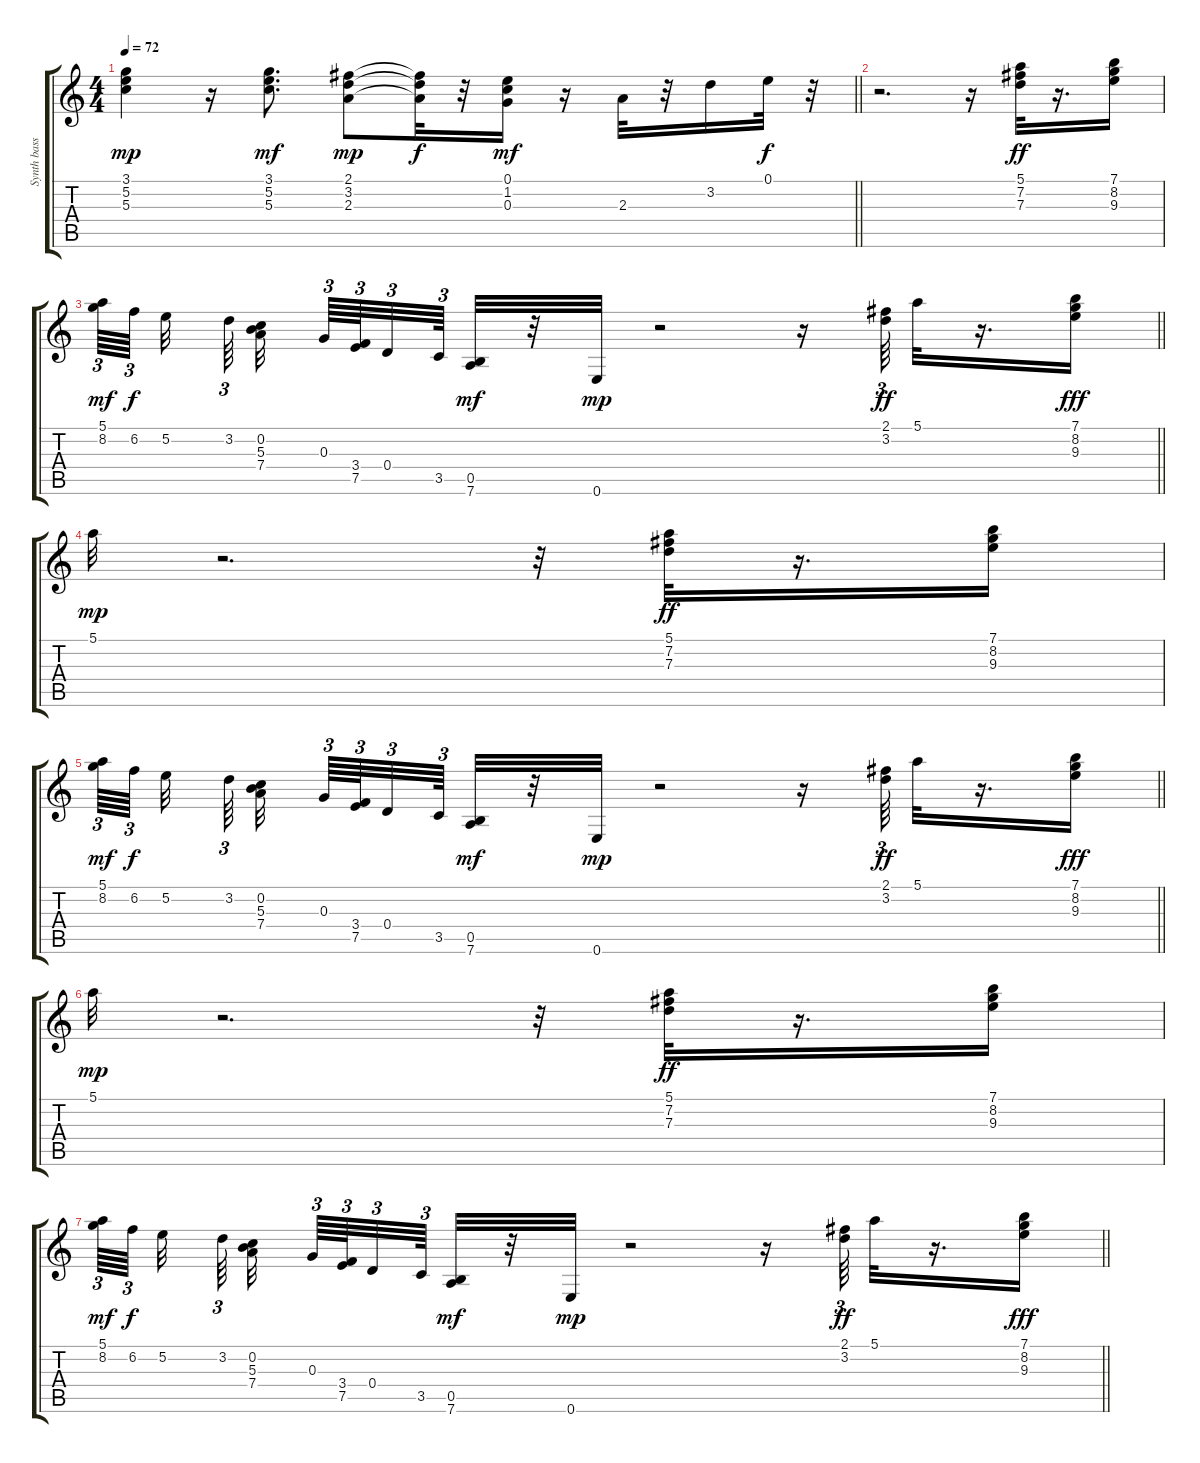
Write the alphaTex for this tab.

\track ("Synth bass" "Synth bass") {instrument synthbass2}
\staff {score tabs}
\tuning (E4 B3 G3 D3 A2 E2) {hide}
\ts (4 4)
\tempo 72
\clef g2
\barLineRight lightlight
\ks c
(3.1 5.2 5.3).4{dy mp} r.16 (3.1 5.2 5.3).8{d dy mf} (2.1 3.2 2.3).8{dy mp} (2.1{t} 3.2{t} 2.3{t}).32{dy f} r.32 (0.1 1.2 0.3).16{dy mf} r.16 2.3.32 r.32 3.2.16 0.1.32{dy f} r.32 |
r.2{d} r.16 (5.1 7.2 7.3).32{dy ff volume 11} r.16{d} (7.1 8.2 9.3).16 |
\barLineRight lightlight
(5.1 8.2).64{tu (3 2) dy mf} 6.2.64{tu (3 2) dy f beam splitsecondary} 5.2.32{beam splitsecondary} 3.2.64{tu (3 2) beam splitsecondary} (0.2 5.3 7.4).32{beam splitsecondary} 0.3.64{tu (3 2)} (3.4 7.5).64{tu (3 2)} 0.4.32{tu (3 2)} 3.5.64{tu (3 2) beam splitsecondary} (0.5 7.6).32{dy mf} r.32 0.6.32{dy mp} r.2 r.16 (2.1 3.2).64{tu (3 2) dy ff} 5.1.32 r.16{d} (7.1 8.2 9.3).16{dy fff} |
5.1.32{dy mp} r.2{d} r.32 (5.1 7.2 7.3).32{dy ff} r.16{d} (7.1 8.2 9.3).16 |
\barLineRight lightlight
(5.1 8.2).64{tu (3 2) dy mf} 6.2.64{tu (3 2) dy f beam splitsecondary} 5.2.32{beam splitsecondary} 3.2.64{tu (3 2) beam splitsecondary} (0.2 5.3 7.4).32{beam splitsecondary} 0.3.64{tu (3 2)} (3.4 7.5).64{tu (3 2)} 0.4.32{tu (3 2)} 3.5.64{tu (3 2) beam splitsecondary} (0.5 7.6).32{dy mf} r.32 0.6.32{dy mp} r.2 r.16 (2.1 3.2).64{tu (3 2) dy ff} 5.1.32 r.16{d} (7.1 8.2 9.3).16{dy fff} |
5.1.32{dy mp} r.2{d} r.32 (5.1 7.2 7.3).32{dy ff} r.16{d} (7.1 8.2 9.3).16 |
\barLineRight lightlight
(5.1 8.2).64{tu (3 2) dy mf} 6.2.64{tu (3 2) dy f beam splitsecondary} 5.2.32{beam splitsecondary} 3.2.64{tu (3 2) beam splitsecondary} (0.2 5.3 7.4).32{beam splitsecondary} 0.3.64{tu (3 2)} (3.4 7.5).64{tu (3 2)} 0.4.32{tu (3 2)} 3.5.64{tu (3 2) beam splitsecondary} (0.5 7.6).32{dy mf} r.32 0.6.32{dy mp} r.2 r.16 (2.1 3.2).64{tu (3 2) dy ff} 5.1.32 r.16{d} (7.1 8.2 9.3).16{dy fff}
